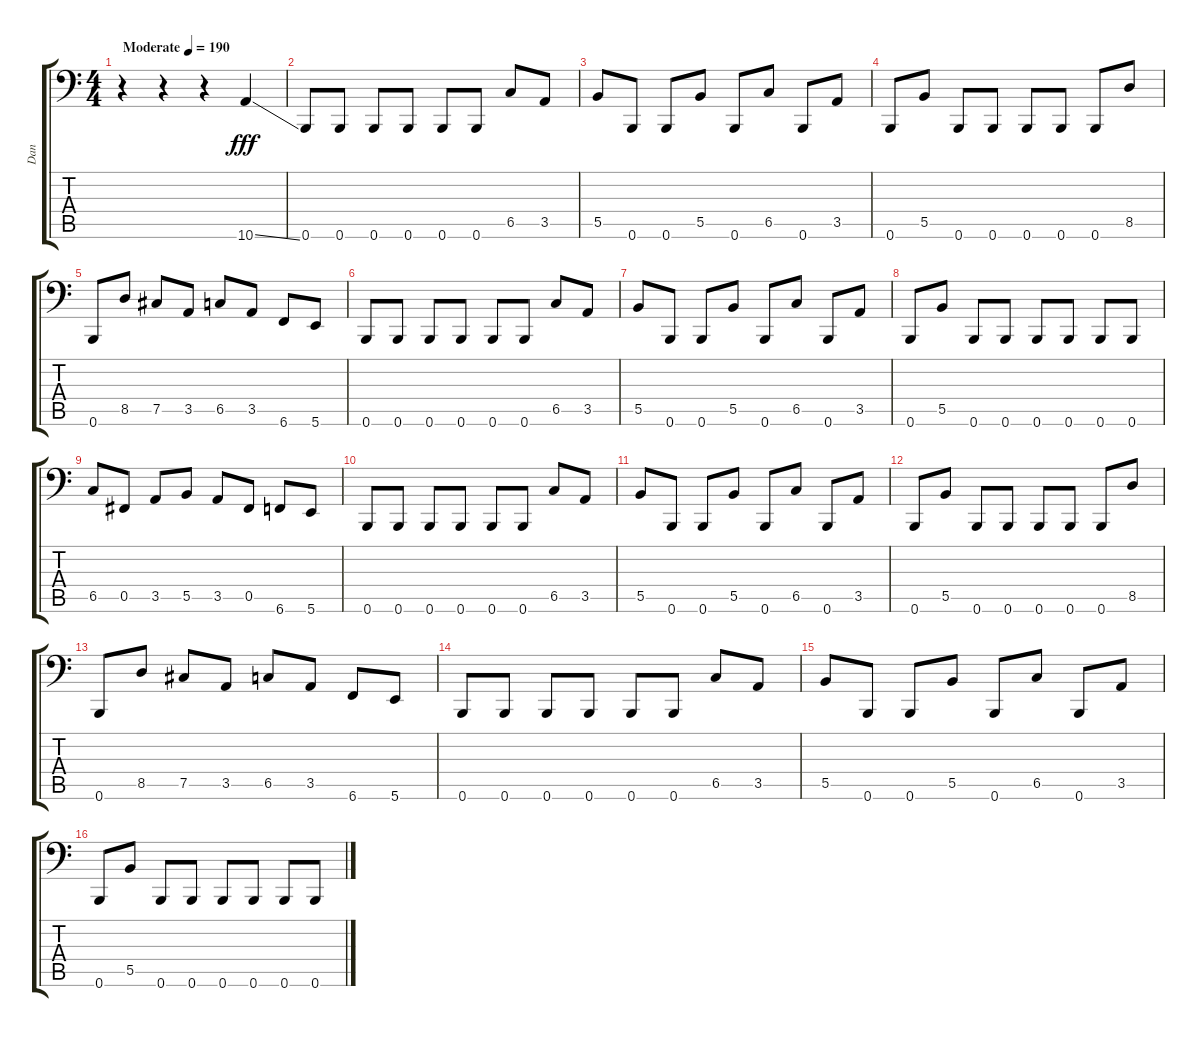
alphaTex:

\track ("Dan" "Dan") {instrument electricbassfinger}
\staff {score tabs}
\tuning (Db3 Ab2 E2 B1 Gb1 B0) {hide}
\ts (4 4)
\tempo (190 "Moderate")
\clef f4
\ks c
r.4{dy fff instrument electricbassfinger} r.4 r.4 10.6{ss}.4 |
0.6.8 0.6.8 0.6.8 0.6.8 0.6.8 0.6.8 6.5.8 3.5.8 |
5.5.8 0.6.8 0.6.8 5.5.8 0.6.8 6.5.8 0.6.8 3.5.8 |
0.6.8 5.5.8 0.6.8 0.6.8 0.6.8 0.6.8 0.6.8 8.5.8 |
0.6.8 8.5.8 7.5.8 3.5.8 6.5.8 3.5.8 6.6.8 5.6.8 |
0.6.8 0.6.8 0.6.8 0.6.8 0.6.8 0.6.8 6.5.8 3.5.8 |
5.5.8 0.6.8 0.6.8 5.5.8 0.6.8 6.5.8 0.6.8 3.5.8 |
0.6.8 5.5.8 0.6.8 0.6.8 0.6.8 0.6.8 0.6.8 0.6.8 |
6.5.8 0.5.8 3.5.8 5.5.8 3.5.8 0.5.8 6.6.8 5.6.8 |
0.6.8 0.6.8 0.6.8 0.6.8 0.6.8 0.6.8 6.5.8 3.5.8 |
5.5.8 0.6.8 0.6.8 5.5.8 0.6.8 6.5.8 0.6.8 3.5.8 |
0.6.8 5.5.8 0.6.8 0.6.8 0.6.8 0.6.8 0.6.8 8.5.8 |
0.6.8 8.5.8 7.5.8 3.5.8 6.5.8 3.5.8 6.6.8 5.6.8 |
0.6.8 0.6.8 0.6.8 0.6.8 0.6.8 0.6.8 6.5.8 3.5.8 |
5.5.8 0.6.8 0.6.8 5.5.8 0.6.8 6.5.8 0.6.8 3.5.8 |
0.6.8 5.5.8 0.6.8 0.6.8 0.6.8 0.6.8 0.6.8 0.6.8
